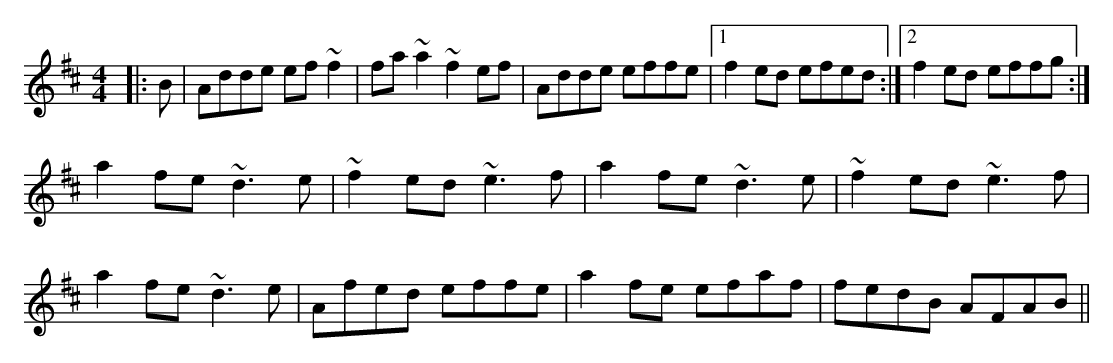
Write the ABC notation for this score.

X:1
M:4/4
K:Amix
|:B|Adde ef~f2|fa~a2 ~f2 ef|Adde effe|1 f2 ed efed:|2 f2 ed effg:|
a2 fe ~d3 e|~f2 ed ~e3 f|a2 fe ~d3 e|~f2 ed ~e3 f|
a2 fe ~d3 e|Afed effe|a2 fe efaf|fedB AFAB||
